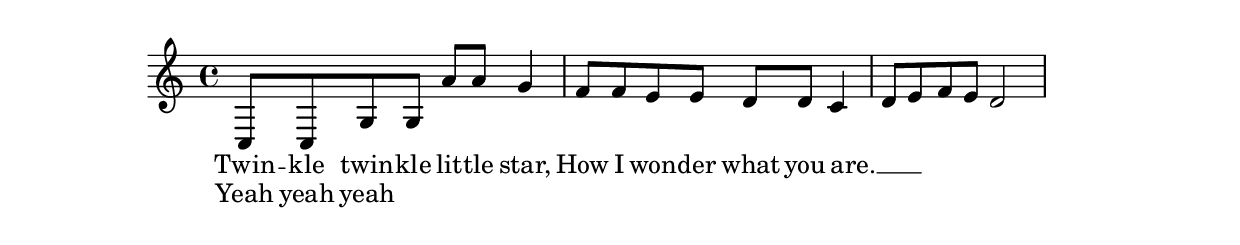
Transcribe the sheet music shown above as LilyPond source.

\version "2.18.2"

"//music" = \relative c {
  << \new Voice = "voice1" {
    c8 c g' g a' a g4
    f8 f e e d d c4 d8[ e f e] d2
  } >>
}
"//lyrics/voice1/1" = \lyricmode {
  Twin -- kle twin -- kle lit -- tle star,
  How I won -- der what you are. __ _ _
}

"//lyrics/voice1/2" = \lyricmode {
  Yeah yeah yeah
}

\book {
  \header {
  }

  \bookpart {
    \score {
      \new OrchestraGroup \with { } <<
        \new StaffGroup \with { \consists "Bar_number_engraver" } <<
          <<
          \new Staff = Staff \with { }
          \context Staff = Staff {
            \"//music"
          }
          \new Lyrics \with { } {
            \lyricsto "voice1"  { \"//lyrics/voice1/1" }
          }
          \new Lyrics \with { } {
            \lyricsto "voice1"  { \"//lyrics/voice1/2" }
          }
          >>
        >>
      >>
      \layout { }
    }
  }
}
